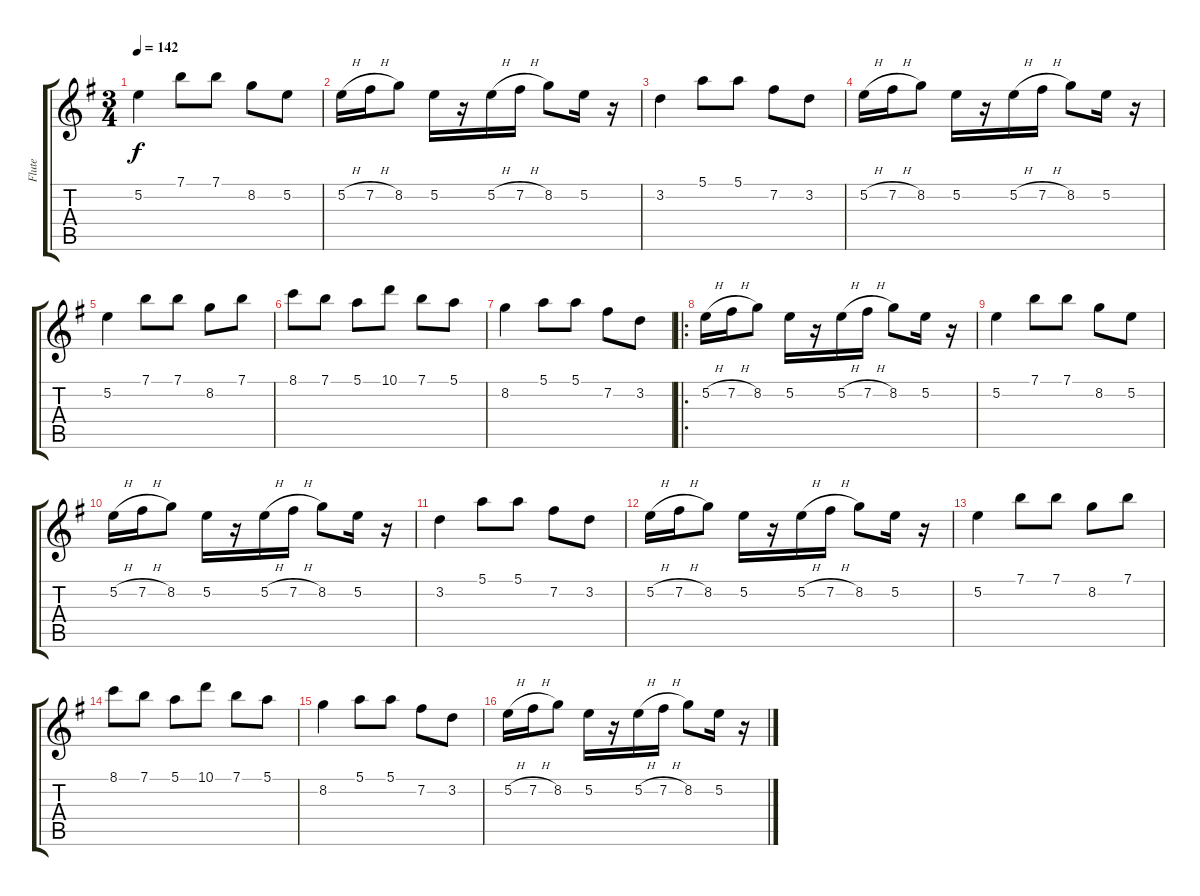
\track ("Flute" "Flute") {instrument flute}
\staff {score tabs}
\tuning (E5 B4 G4 D4 A3 E3) {hide}
\ts (3 4)
\tempo 142
\clef g2
\ks eminor
5.2.4{dy f} 7.1.8 7.1.8 8.2.8 5.2.8 |
5.2{h}.16 7.2{h}.16 8.2.8 5.2.16 r.16 5.2{h}.16 7.2{h}.16 8.2.8 5.2.16 r.16 |
3.2.4 5.1.8 5.1.8 7.2.8 3.2.8 |
5.2{h}.16 7.2{h}.16 8.2.8 5.2.16 r.16 5.2{h}.16 7.2{h}.16 8.2.8 5.2.16 r.16 |
5.2.4 7.1.8 7.1.8 8.2.8 7.1.8 |
8.1.8 7.1.8 5.1.8 10.1.8 7.1.8 5.1.8 |
8.2.4 5.1.8 5.1.8 7.2.8 3.2.8 |
\ro
5.2{h}.16 7.2{h}.16 8.2.8 5.2.16 r.16 5.2{h}.16 7.2{h}.16 8.2.8 5.2.16 r.16 |
5.2.4 7.1.8 7.1.8 8.2.8 5.2.8 |
5.2{h}.16 7.2{h}.16 8.2.8 5.2.16 r.16 5.2{h}.16 7.2{h}.16 8.2.8 5.2.16 r.16 |
3.2.4 5.1.8 5.1.8 7.2.8 3.2.8 |
5.2{h}.16 7.2{h}.16 8.2.8 5.2.16 r.16 5.2{h}.16 7.2{h}.16 8.2.8 5.2.16 r.16 |
5.2.4 7.1.8 7.1.8 8.2.8 7.1.8 |
8.1.8 7.1.8 5.1.8 10.1.8 7.1.8 5.1.8 |
8.2.4 5.1.8 5.1.8 7.2.8 3.2.8 |
5.2{h}.16 7.2{h}.16 8.2.8 5.2.16 r.16 5.2{h}.16 7.2{h}.16 8.2.8 5.2.16 r.16
